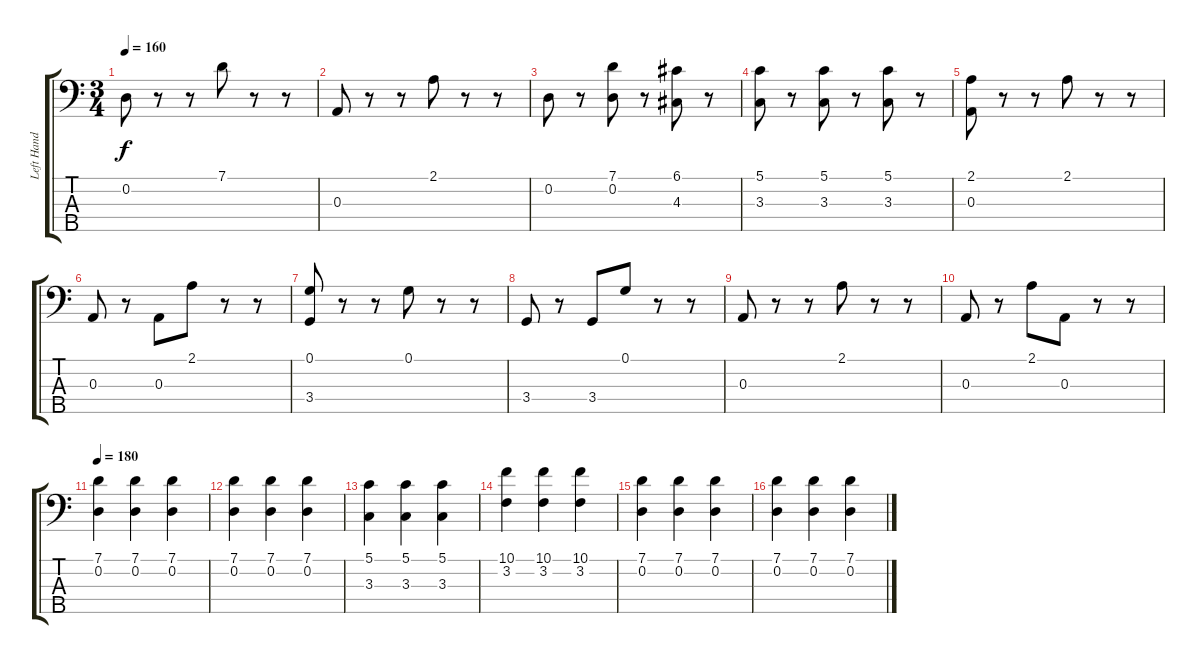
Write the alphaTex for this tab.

\track ("Left Hand" "Left Hand") {instrument acousticguitarsteel}
\staff {score tabs}
\tuning (G2 D2 A1 E1 B0) {hide}
\ts (3 4)
\tempo 160
\clef f4
\ks c
0.2.8{dy f} r.8 r.8 7.1.8 r.8 r.8 |
0.3.8 r.8 r.8 2.1.8 r.8 r.8 |
0.2.8 r.8 (7.1 0.2).8 r.8 (6.1 4.3).8 r.8 |
(5.1 3.3).8 r.8 (5.1 3.3).8 r.8 (5.1 3.3).8 r.8 |
(2.1 0.3).8 r.8 r.8 2.1.8 r.8 r.8 |
0.3.8 r.8 0.3.8 2.1.8 r.8 r.8 |
(0.1 3.4).8 r.8 r.8 0.1.8 r.8 r.8 |
3.4.8 r.8 3.4.8 0.1.8 r.8 r.8 |
0.3.8 r.8 r.8 2.1.8 r.8 r.8 |
0.3.8 r.8 2.1.8 0.3.8 r.8 r.8 |
\tempo 180
(7.1 0.2).4 (7.1 0.2).4 (7.1 0.2).4 |
(7.1 0.2).4 (7.1 0.2).4 (7.1 0.2).4 |
(5.1 3.3).4 (5.1 3.3).4 (5.1 3.3).4 |
(10.1 3.2).4 (10.1 3.2).4 (10.1 3.2).4 |
(7.1 0.2).4 (7.1 0.2).4 (7.1 0.2).4 |
(7.1 0.2).4 (7.1 0.2).4 (7.1 0.2).4
